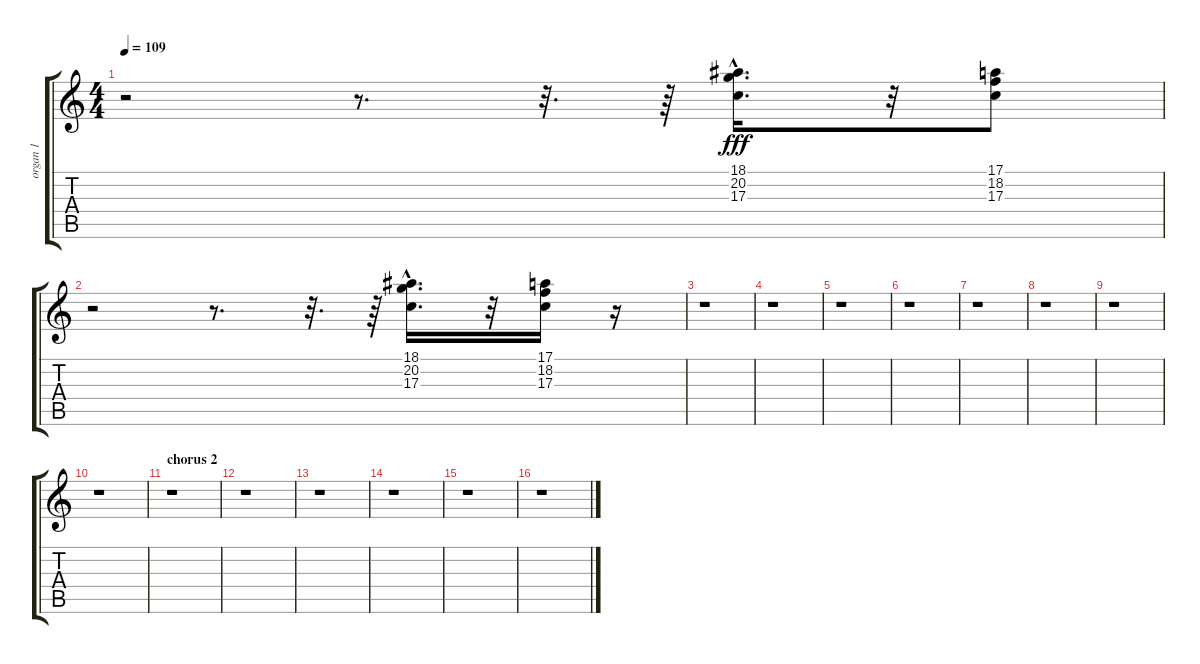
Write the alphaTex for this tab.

\track ("organ 1" "organ 1") {instrument rockorgan}
\staff {score tabs}
\tuning (E4 B3 G3 D3 A2 E2) {hide}
\ts (4 4)
\tempo 109
\clef g2
\ks c
r.2{dy fff} r.8{d} r.32{d} r.64 (18.1{hac} 20.2{hac} 17.3{hac}).16{d} r.32 (17.1 18.2 17.3).8 |
r.2 r.8{d} r.32{d} r.64 (18.1{hac} 20.2{hac} 17.3{hac}).16{d} r.32 (17.1 18.2 17.3).16 r.16 |
r.1 |
r.1 |
r.1 |
r.1 |
r.1 |
r.1 |
r.1 |
r.1 |
\section ("" "chorus 2")
r.1 |
r.1 |
r.1 |
r.1 |
r.1 |
r.1
